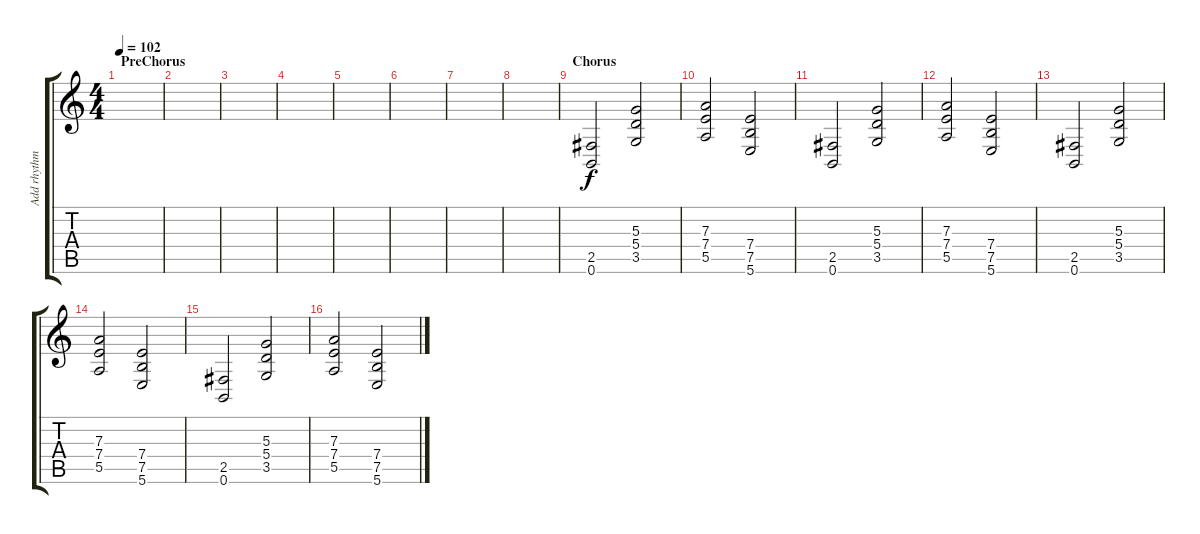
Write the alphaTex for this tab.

\track ("Add rhythm/solo" "Add rhythm") {instrument distortionguitar}
\staff {score tabs}
\tuning (B3 Gb3 D3 A2 E2 B1) {hide}
\ts (4 4)
\section ("" "PreChorus")
\tempo 102
\clef g2
\ks c
|
|
|
|
|
|
|
|
\section ("" "Chorus")
(2.5 0.6).2 (5.3 5.4 3.5).2 |
(7.3 7.4 5.5).2 (7.4 7.5 5.6).2 |
(2.5 0.6).2 (5.3 5.4 3.5).2 |
(7.3 7.4 5.5).2 (7.4 7.5 5.6).2 |
(2.5 0.6).2 (5.3 5.4 3.5).2 |
(7.3 7.4 5.5).2 (7.4 7.5 5.6).2 |
(2.5 0.6).2 (5.3 5.4 3.5).2 |
(7.3 7.4 5.5).2 (7.4 7.5 5.6).2
